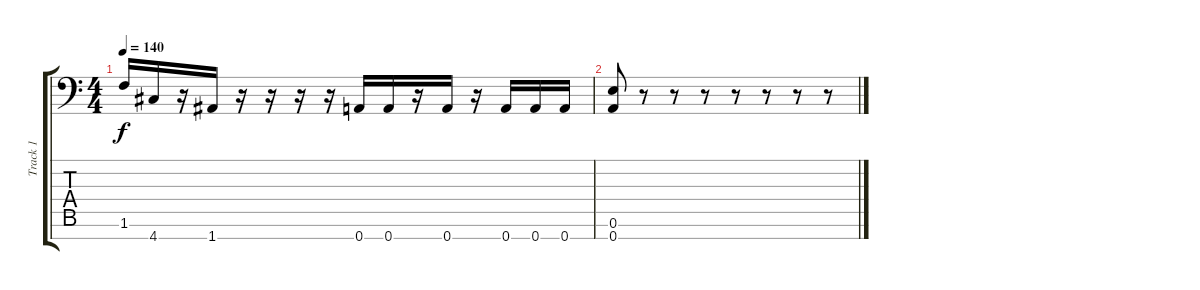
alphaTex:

\track ("Track 1" "Track 1") {instrument distortionguitar}
\staff {score tabs}
\tuning (E4 B3 G3 D3 A2 E2 A1) {hide}
\ts (4 4)
\tempo 140
\clef f4
\ks c
1.6.16{dy f} 4.7.16 r.16 1.7.16 r.16 r.16 r.16 r.16 0.7.16 0.7.16 r.16 0.7.16 r.16 0.7.16 0.7.16 0.7.16 |
(0.6 0.7).8 r.8 r.8 r.8 r.8 r.8 r.8 r.8
